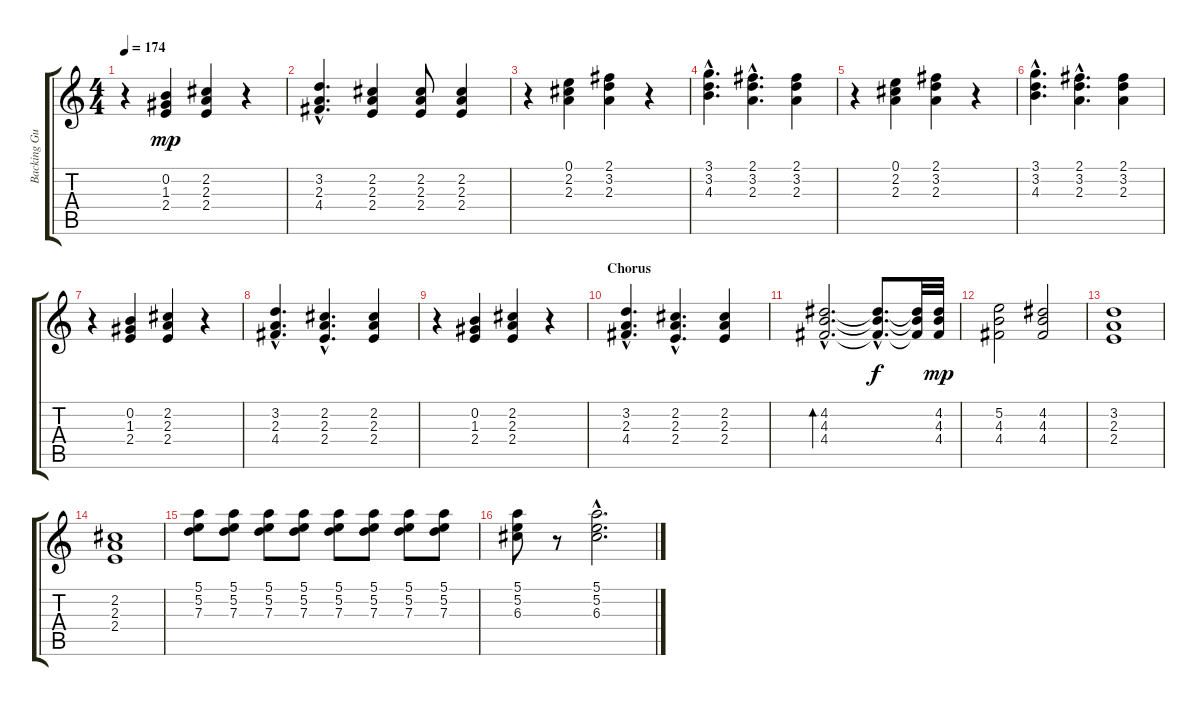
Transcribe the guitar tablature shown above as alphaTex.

\track ("Backing Guitar Acoustic" "Backing Gu") {instrument acousticguitarsteel}
\staff {score tabs}
\tuning (E4 B3 G3 D3 A2 E2) {hide}
\ts (4 4)
\tempo 174
\clef g2
\ks c
r.4{dy mp} (0.2 1.3 2.4).4 (2.2 2.3 2.4).4 r.4 |
(3.2{hac} 2.3{hac} 4.4{hac}).4{d} (2.2 2.3 2.4).4 (2.2 2.3 2.4).8 (2.2 2.3 2.4).4 |
r.4 (0.1 2.2 2.3).4 (2.1 3.2 2.3).4 r.4 |
(3.1{hac} 3.2{hac} 4.3{hac}).4{d} (2.1{hac} 3.2{hac} 2.3{hac}).4{d} (2.1 3.2 2.3).4 |
r.4 (0.1 2.2 2.3).4 (2.1 3.2 2.3).4 r.4 |
(3.1{hac} 3.2{hac} 4.3{hac}).4{d} (2.1{hac} 3.2{hac} 2.3{hac}).4{d} (2.1 3.2 2.3).4 |
r.4 (0.2 1.3 2.4).4 (2.2 2.3 2.4).4 r.4 |
(3.2{hac} 2.3{hac} 4.4{hac}).4{d} (2.2{hac} 2.3{hac} 2.4{hac}).4{d} (2.2 2.3 2.4).4 |
r.4 (0.2 1.3 2.4).4 (2.2 2.3 2.4).4 r.4 |
\section ("" "Chorus")
(3.2{hac} 2.3{hac} 4.4{hac}).4{d} (2.2{hac} 2.3{hac} 2.4{hac}).4{d} (2.2 2.3 2.4).4 |
(4.2{hac} 4.3{hac} 4.4{hac}).2{d bd 240} (4.2{hac t} 4.3{hac t} 4.4{hac t}).8{d dy f} (4.2{t} 4.3{t} 4.4{t}).32 (4.2 4.3 4.4).32{dy mp} |
(5.2 4.3 4.4).2 (4.2 4.3 4.4).2 |
(3.2 2.3 2.4).1 |
(2.2 2.3 2.4).1 |
(5.1 5.2 7.3).8 (5.1 5.2 7.3).8 (5.1 5.2 7.3).8 (5.1 5.2 7.3).8 (5.1 5.2 7.3).8 (5.1 5.2 7.3).8 (5.1 5.2 7.3).8 (5.1 5.2 7.3).8 |
(5.1 5.2 6.3).8 r.8 (5.1{hac} 5.2{hac} 6.3{hac}).2{d}
